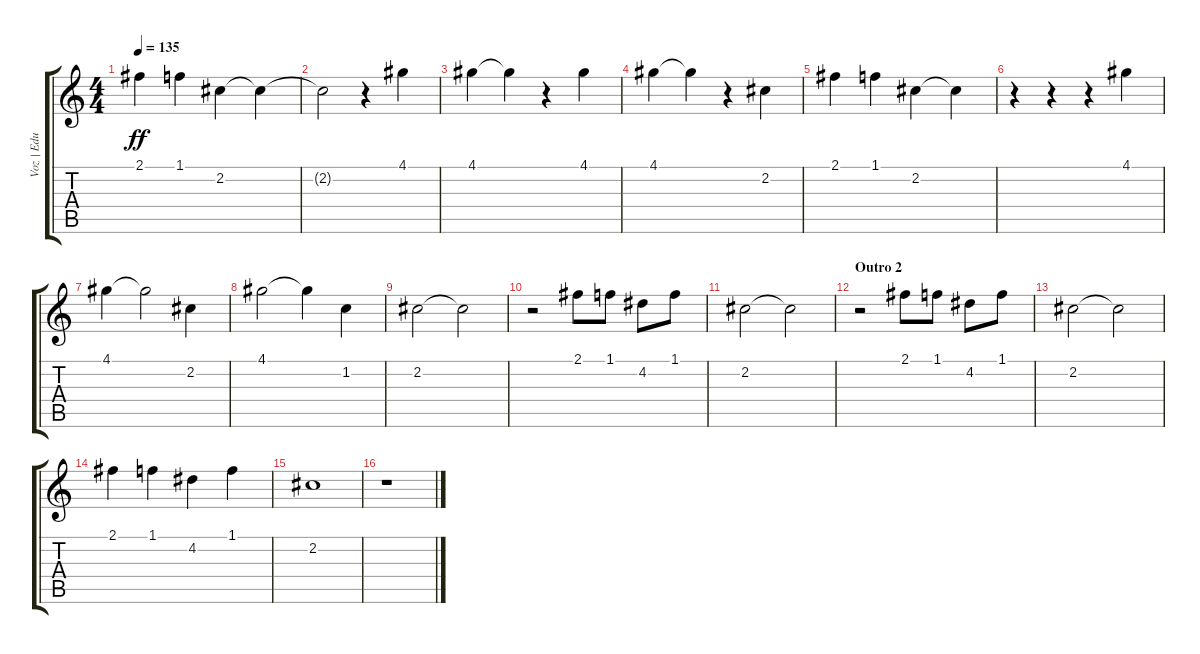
\track ("Voz | Edu" "Voz | Edu") {instrument overdrivenguitar}
\staff {score tabs}
\tuning (E4 B3 G3 D3 A2 E2) {hide}
\ts (4 4)
\tempo 135
\clef g2
\ks c
2.1.4{dy ff} 1.1.4 2.2.4 2.2{t}.4 |
2.2{t}.2 r.4 4.1.4 |
4.1.4 4.1{t}.4 r.4 4.1.4 |
4.1.4 4.1{t}.4 r.4 2.2.4 |
2.1.4 1.1.4 2.2.4 2.2{t}.4 |
r.4 r.4 r.4 4.1.4 |
4.1.4 4.1{t}.2 2.2.4 |
4.1.2 4.1{t}.4 1.2.4 |
2.2.2 2.2{t}.2 |
r.2 2.1.8 1.1.8 4.2.8 1.1.8 |
2.2.2 2.2{t}.2 |
\section ("" "Outro 2")
r.2 2.1.8 1.1.8 4.2.8 1.1.8 |
2.2.2 2.2{t}.2 |
2.1.4 1.1.4 4.2.4 1.1.4 |
2.2.1 |
r.1
